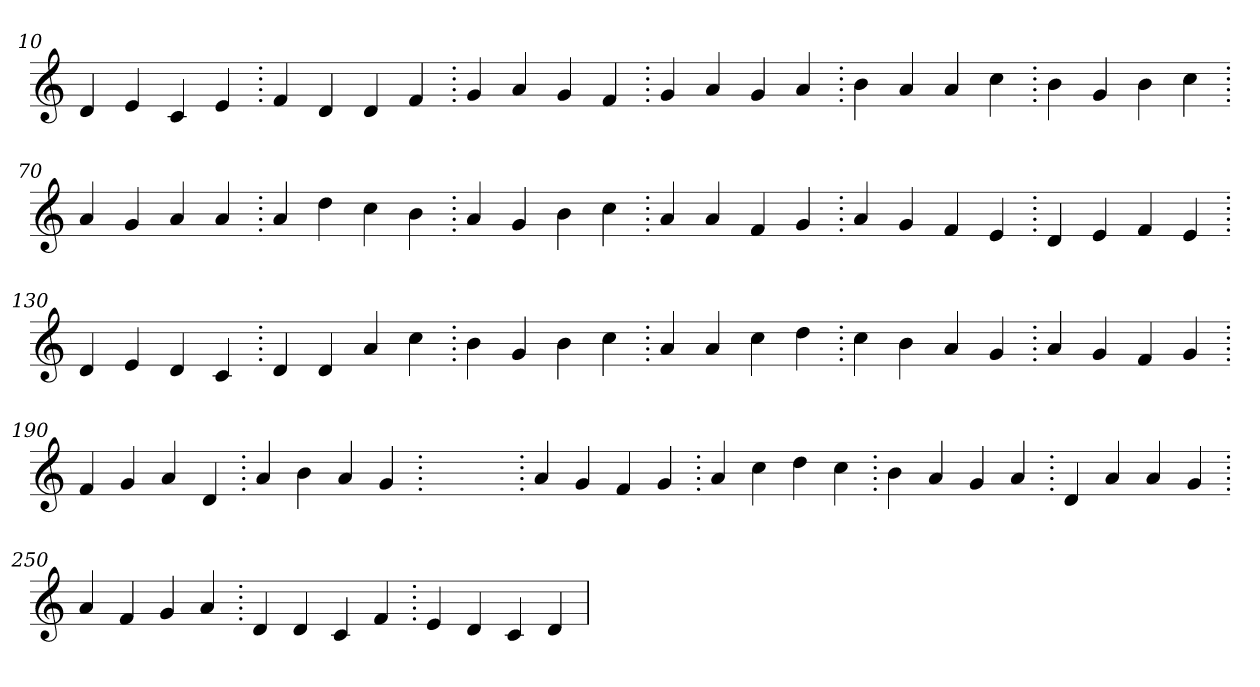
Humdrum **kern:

**kern
*part1
*staff1
*clefG2
=10.
4d
4e
4c
4e
=20.
4f
4d
4d
4f
=30.
4g
4a
4g
4f
=40.
4g
4a
4g
4a
=50.
4b
4a
4a
4cc
=60.
4b
4g
4b
4cc
=70.
4a
4g
4a
4a
=80.
4a
4dd
4cc
4b
=90.
4a
4g
4b
4cc
=100.
4a
4a
4f
4g
=110.
4a
4g
4f
4e
=120.
4d
4e
4f
4e
=130.
4d
4e
4d
4c
=140.
4d
4d
4a
4cc
=150.
4b
4g
4b
4cc
=160.
4a
4a
4cc
4dd
=170.
4cc
4b
4a
4g
=180.
4a
4g
4f
4g
=190.
4f
4g
4a
4d
=200.
4a
4b
4a
4g
=210.
1ryy
=210.
4a
4g
4f
4g
=220.
4a
4cc
4dd
4cc
=230.
4b
4a
4g
4a
=240.
4d
4a
4a
4g
=250.
4a
4f
4g
4a
=260.
4d
4d
4c
4f
=270.
4e
4d
4c
4d
=
*-
